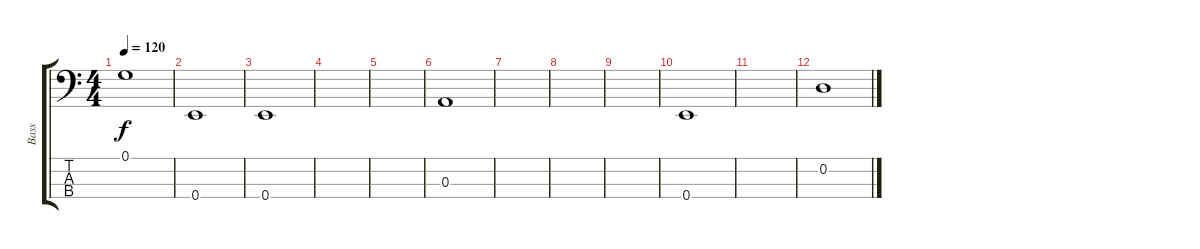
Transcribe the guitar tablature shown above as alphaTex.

\track ("Bass" "Bass") {instrument electricbassfinger}
\staff {score tabs}
\tuning (G2 D2 A1 E1) {hide}
\ts (4 4)
\tempo 120
\clef f4
\ks c
0.1.1{dy f} |
0.4.1 |
0.4.1 |
|
|
0.3.1 |
|
|
|
0.4.1 |
|
0.2.1
